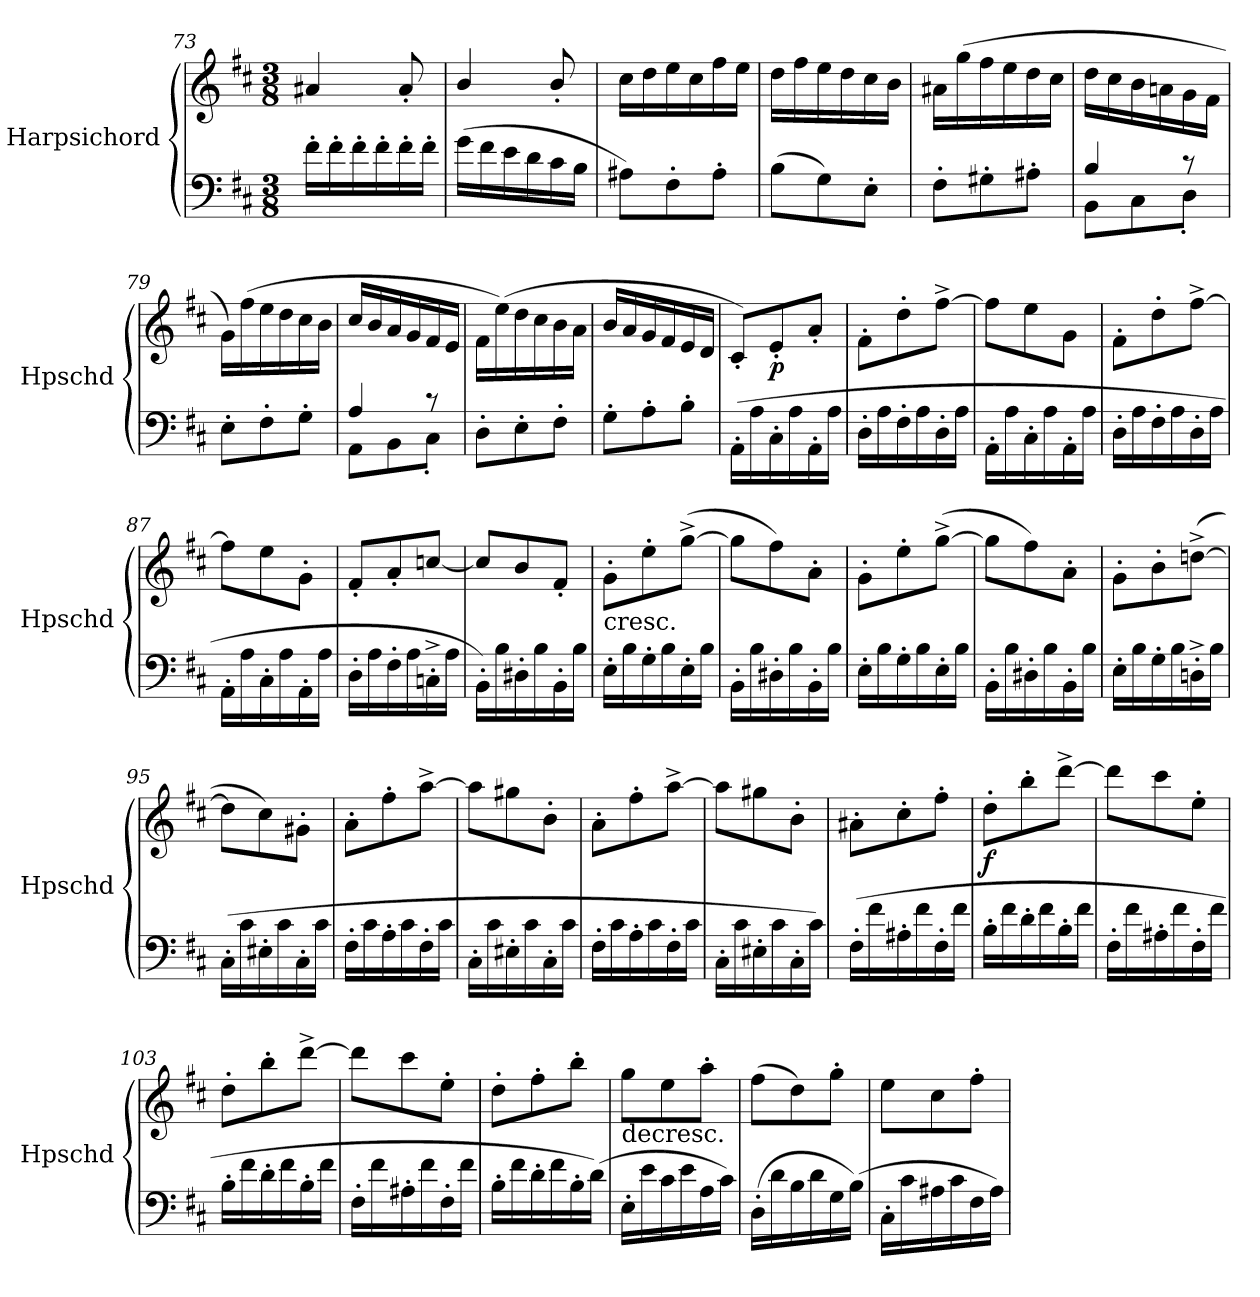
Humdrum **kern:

**kern	**kern	**dynam
*part1	*part1	*part1
*staff2	*staff1	*staff1/2
*I"Harpsichord	*	*
*I'Hpschd	*	*
*clefF4	*clefG2	*
*k[f#c#]	*k[f#c#]	*
*b:	*b:	*
*M3/8	*M3/8	*
=73	=73	=73
16f#'\LL	4a#X/	.
16f#'\	.	.
16f#'\	.	.
16f#'\	.	.
16f#'\	8a#'/	.
16f#'\JJ	.	.
=74	=74	=74
(16g\LL	4b/	.
16f#\	.	.
16e\	.	.
16d\	.	.
16c#\	8b'/	.
16B\JJ	.	.
=75	=75	=75
8A#X\L)	16cc#\LL	.
.	16dd\	.
8F#'\	16ee\	.
.	16cc#\	.
8A#'\J	16ff#\	.
.	16ee\JJ	.
=76	=76	=76
(8B\L	16dd\LL	.
.	16ff#\	.
8G\)	16ee\	.
.	16dd\	.
8E'\J	16cc#\	.
.	16b\JJ	.
=77	=77	=77
8F#'\L	16a#X\LL	.
.	(16gg\	.
8G#X'\	16ff#\	.
.	16ee\	.
8A#X'\J	16dd\	.
.	16cc#\JJ	.
=78	=78	=78
*^	*	*
4B/	8BB\L	16dd\LL	.
.	.	16cc#\	.
.	8C#\	16b\	.
.	.	16an\	.
8r	8D'\J	16g\	.
.	.	16f#\JJ	.
*v	*v	*	*
=79	=79	=79
8E'\L	16g\LL)	.
.	(16ff#\	.
8F#'\	16ee\	.
.	16dd\	.
8G'\J	16cc#\	.
.	16b\JJ	.
=80	=80	=80
*^	*	*
4A/	8AA\L	16cc#/LL	.
.	.	16b/	.
.	8BB\	16a/	.
.	.	16g/	.
8r	8C#'\J	16f#/	.
.	.	16e/JJ	.
*v	*v	*	*
=81	=81	=81
8D'\L	16f#\LL	.
.	(16ee\)	.
8E'\	16dd\	.
.	16cc#\	.
8F#'\J	16b\	.
.	16a\JJ	.
=82	=82	=82
8G'\L	16b/LL	.
.	16a/	.
8A'\	16g/	.
.	16f#/	.
8B'\J	16e/	.
.	16d/JJ	.
=83	=83	=83
(16AA'\LL	8c#'/L)	.
16A\	.	.
16C#'\	8e'/	p
16A\	.	.
16AA'\	8a'/J	.
16A\JJ	.	.
=84	=84	=84
16D'\LL	8f#'\L	.
16A\	.	.
16F#'\	8dd'\	.
16A\	.	.
16D'\	[8ff#^\J	.
16A\JJ	.	.
=85	=85	=85
16AA'\LL	8ff#\L]	.
16A\	.	.
16C#'\	8ee\	.
16A\	.	.
16AA'\	8g\J	.
16A\JJ	.	.
=86	=86	=86
16D'\LL	8f#'\L	.
16A\	.	.
16F#'\	8dd'\	.
16A\	.	.
16D'\	[8ff#^\J	.
16A\JJ	.	.
=87	=87	=87
16AA'\LL	8ff#\L]	.
16A\	.	.
16C#'\	8ee\	.
16A\	.	.
16AA'\	8g'\J	.
16A\JJ	.	.
=88	=88	=88
16D'\LL	8f#'/L	.
16A\	.	.
16F#'\	8a'/	.
16A\	.	.
16Cn'^\	[8ccn/J	.
16A\JJ	.	.
=89	=89	=89
16BB'\LL)	8ccn/L]	.
16B\	.	.
16D#X'\	8b/	.
16B\	.	.
16BB'\	8f#'/J	.
16B\JJ	.	.
=90	=90	=90
!	!LO:TX:c:t=cresc.	!
16E'\LL	8g'\L	.
16B\	.	.
16G'\	8ee'\	.
16B\	.	.
16E'\	([8gg^\J	.
16B\JJ	.	.
=91	=91	=91
16BB'\LL	8gg\L]	.
16B\	.	.
16D#X'\	8ff#\)	.
16B\	.	.
16BB'\	8a'\J	.
16B\JJ	.	.
=92	=92	=92
16E'\LL	8g'\L	.
16B\	.	.
16G'\	8ee'\	.
16B\	.	.
16E'\	([8gg^\J	.
16B\JJ	.	.
=93	=93	=93
16BB'\LL	8gg\L]	.
16B\	.	.
16D#X'\	8ff#\)	.
16B\	.	.
16BB'\	8a'\J	.
16B\JJ	.	.
=94	=94	=94
16E'\LL	8g'\L	.
16B\	.	.
16G'\	8b'\	.
16B\	.	.
16Dn'^\	([8ddn^\J	.
16B\JJ	.	.
=95	=95	=95
(16C#'\LL	8dd\L]	.
16c#\	.	.
16E#X'\	8cc#\)	.
16c#\	.	.
16C#'\	8g#X'\J	.
16c#\JJ	.	.
=96	=96	=96
16F#'\LL	8a'\L	.
16c#\	.	.
16A'\	8ff#'\	.
16c#\	.	.
16F#'\	[8aa^\J	.
16c#\JJ	.	.
=97	=97	=97
16C#'\LL	8aa\L]	.
16c#\	.	.
16E#X'\	8gg#X\	.
16c#\	.	.
16C#'\	8b'\J	.
16c#\JJ	.	.
=98	=98	=98
16F#'\LL	8a'\L	.
16c#\	.	.
16A'\	8ff#'\	.
16c#\	.	.
16F#'\	[8aa^\J	.
16c#\JJ	.	.
=99	=99	=99
16C#'\LL	8aa\L]	.
16c#\	.	.
16E#X'\	8gg#X\	.
16c#\	.	.
16C#'\	8b'\J	.
16c#\JJ)	.	.
=100	=100	=100
(16F#'\LL	8a#X'\L	.
16f#\	.	.
16A#X'\	8cc#'\	.
16f#\	.	.
16F#'\	8ff#'\J	.
16f#\JJ	.	.
=101	=101	=101
16B'\LL	8dd'\L	f
16f#\	.	.
16d'\	8bb'\	.
16f#\	.	.
16B'\	[8ddd^\J	.
16f#\JJ	.	.
=102	=102	=102
16F#'\LL	8ddd\L]	.
16f#\	.	.
16A#X'\	8ccc#\	.
16f#\	.	.
16F#'\	8ee'\J	.
16f#\JJ	.	.
=103	=103	=103
16B'\LL	8dd'\L	.
16f#\	.	.
16d'\	8bb'\	.
16f#\	.	.
16B'\	[8ddd^\J	.
16f#\JJ	.	.
=104	=104	=104
16F#'\LL	8ddd\L]	.
16f#\	.	.
16A#X'\	8ccc#\	.
16f#\	.	.
16F#'\	8ee'\J	.
16f#\JJ	.	.
=105	=105	=105
16B'\LL	8dd'\L	.
16f#\	.	.
16d'\	8ff#'\	.
16f#\	.	.
16B'\	8bb'\J	.
(16d\JJ)	.	.
=106	=106	=106
!	!LO:TX:c:t=decresc.	!
16E'\LL	8gg\L	.
16e\	.	.
16c#\	8ee\	.
16e\	.	.
16A\	8aa'\J	.
16c#\JJ)	.	.
=107	=107	=107
(16D'\LL	(8ff#\L	.
16d\	.	.
16B\	8dd\)	.
16d\	.	.
16G\	8gg'\J	.
(16B\JJ)	.	.
=108	=108	=108
16C#'\LL	8ee\L	.
16c#\	.	.
16A#X\	8cc#\	.
16c#\	.	.
16F#\	8ff#'\J	.
16A#\JJ)	.	.
=	=	=
*-	*-	*-
